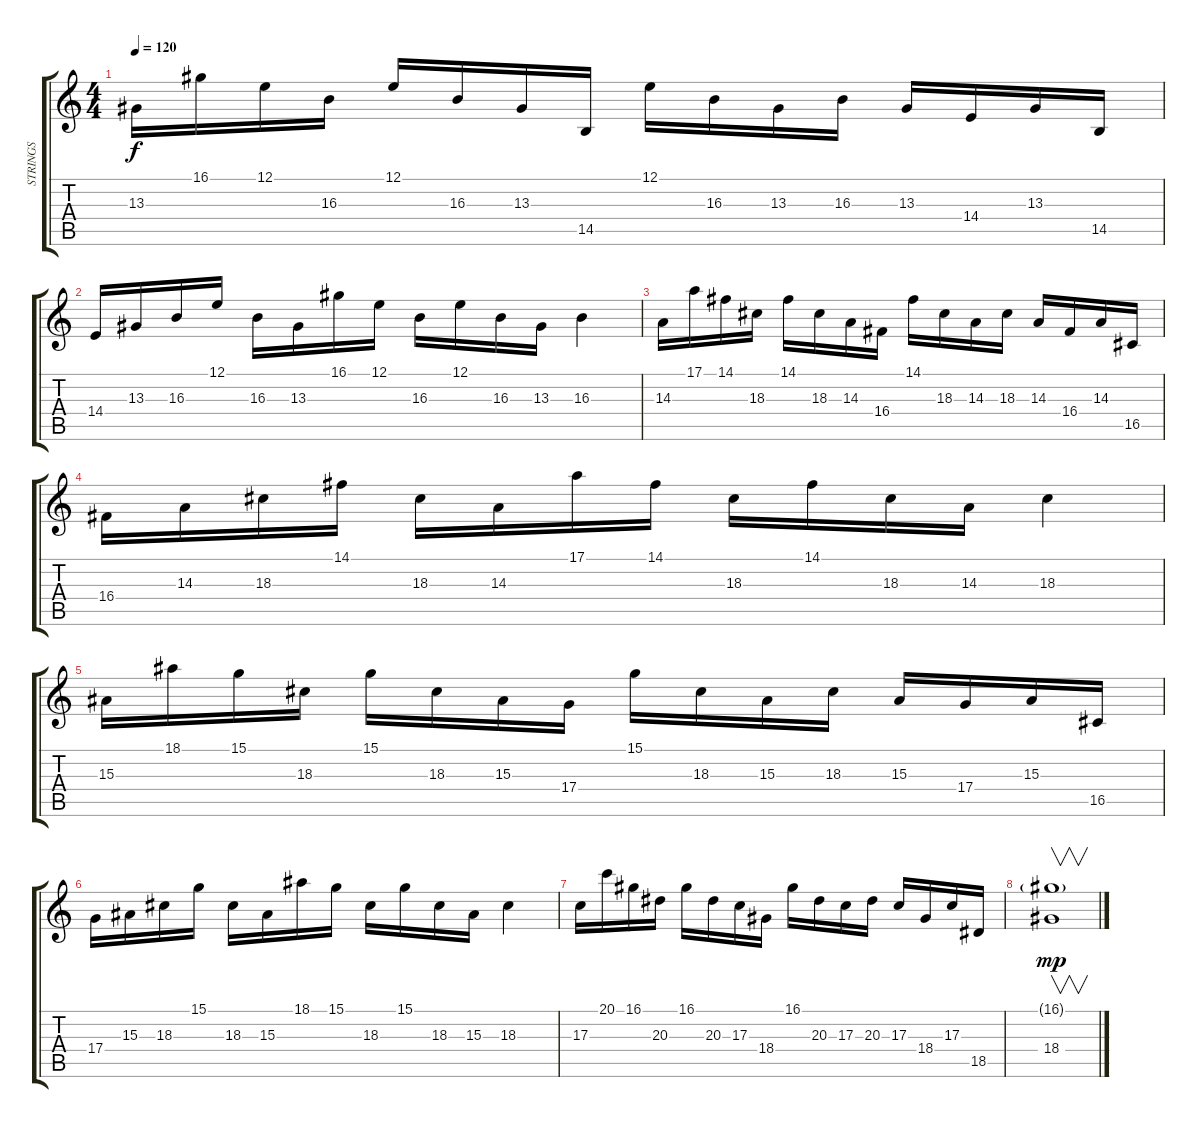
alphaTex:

\track ("STRINGS" "STRINGS") {instrument synthstrings2}
\staff {score tabs}
\tuning (E4 B3 G3 D3 A2 E2) {hide}
\ts (4 4)
\tempo 120
\clef g2
\ks c
13.3.16{dy f} 16.1.16 12.1.16 16.3.16 12.1.16 16.3.16 13.3.16 14.5.16 12.1.16 16.3.16 13.3.16 16.3.16 13.3.16 14.4.16 13.3.16 14.5.16 |
14.4.16 13.3.16 16.3.16 12.1.16 16.3.16 13.3.16 16.1.16 12.1.16 16.3.16 12.1.16 16.3.16 13.3.16 16.3.4 |
14.3.16 17.1.16 14.1.16 18.3.16 14.1.16 18.3.16 14.3.16 16.4.16 14.1.16 18.3.16 14.3.16 18.3.16 14.3.16 16.4.16 14.3.16 16.5.16 |
16.4.16 14.3.16 18.3.16 14.1.16 18.3.16 14.3.16 17.1.16 14.1.16 18.3.16 14.1.16 18.3.16 14.3.16 18.3.4 |
15.3.16 18.1.16 15.1.16 18.3.16 15.1.16 18.3.16 15.3.16 17.4.16 15.1.16 18.3.16 15.3.16 18.3.16 15.3.16 17.4.16 15.3.16 16.5.16 |
17.4.16 15.3.16 18.3.16 15.1.16 18.3.16 15.3.16 18.1.16 15.1.16 18.3.16 15.1.16 18.3.16 15.3.16 18.3.4 |
17.3.16 20.1.16 16.1.16 20.3.16 16.1.16 20.3.16 17.3.16 18.4.16 16.1.16 20.3.16 17.3.16 20.3.16 17.3.16 18.4.16 17.3.16 18.5.16 |
(16.1{g} 18.4).1{v dy mp}
